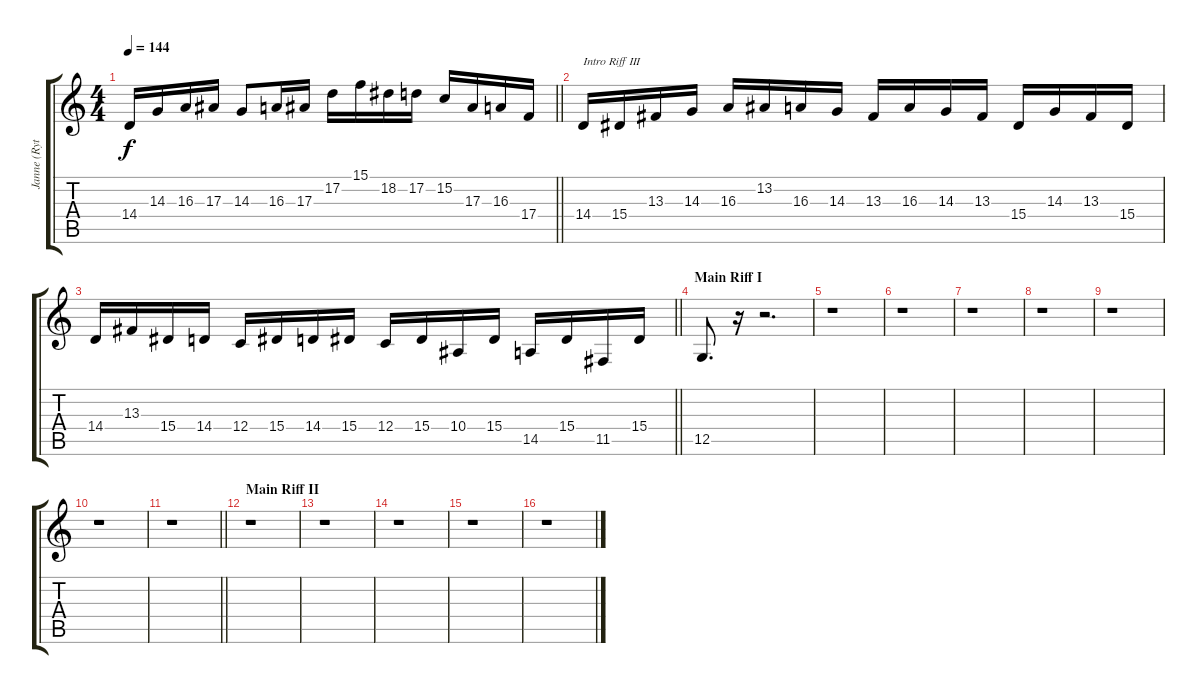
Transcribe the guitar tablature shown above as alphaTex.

\track ("Janne (Rythm I)" "Janne (Ryt") {instrument churchorgan}
\staff {score tabs}
\tuning (D4 A3 F3 C3 G2 D2) {hide}
\ts (4 4)
\tempo 144
\clef g2
\barLineRight lightlight
\ks c
14.4.16{dy f} 14.3.16 16.3.16 17.3.16 14.3.8 16.3.16 17.3.16 17.2.16 15.1.16 18.2.16 17.2.16 15.2.16 17.3.16 16.3.16 17.4.16 |
14.4.16{txt "Intro Riff III"} 15.4.16 13.3.16 14.3.16 16.3.16 13.2.16 16.3.16 14.3.16 13.3.16 16.3.16 14.3.16 13.3.16 15.4.16 14.3.16 13.3.16 15.4.16 |
\barLineRight lightlight
14.4.16 13.3.16 15.4.16 14.4.16 12.4.16 15.4.16 14.4.16 15.4.16 12.4.16 15.4.16 10.4.16 15.4.16 14.5.16 15.4.16 11.5.16 15.4.16 |
\section ("" "Main Riff I")
12.5.8{d volume 10} r.16 r.2{d} |
r.1 |
r.1 |
r.1 |
r.1 |
r.1 |
r.1 |
\barLineRight lightlight
r.1 |
\section ("" "Main Riff II")
r.1 |
r.1 |
r.1 |
r.1 |
r.1
